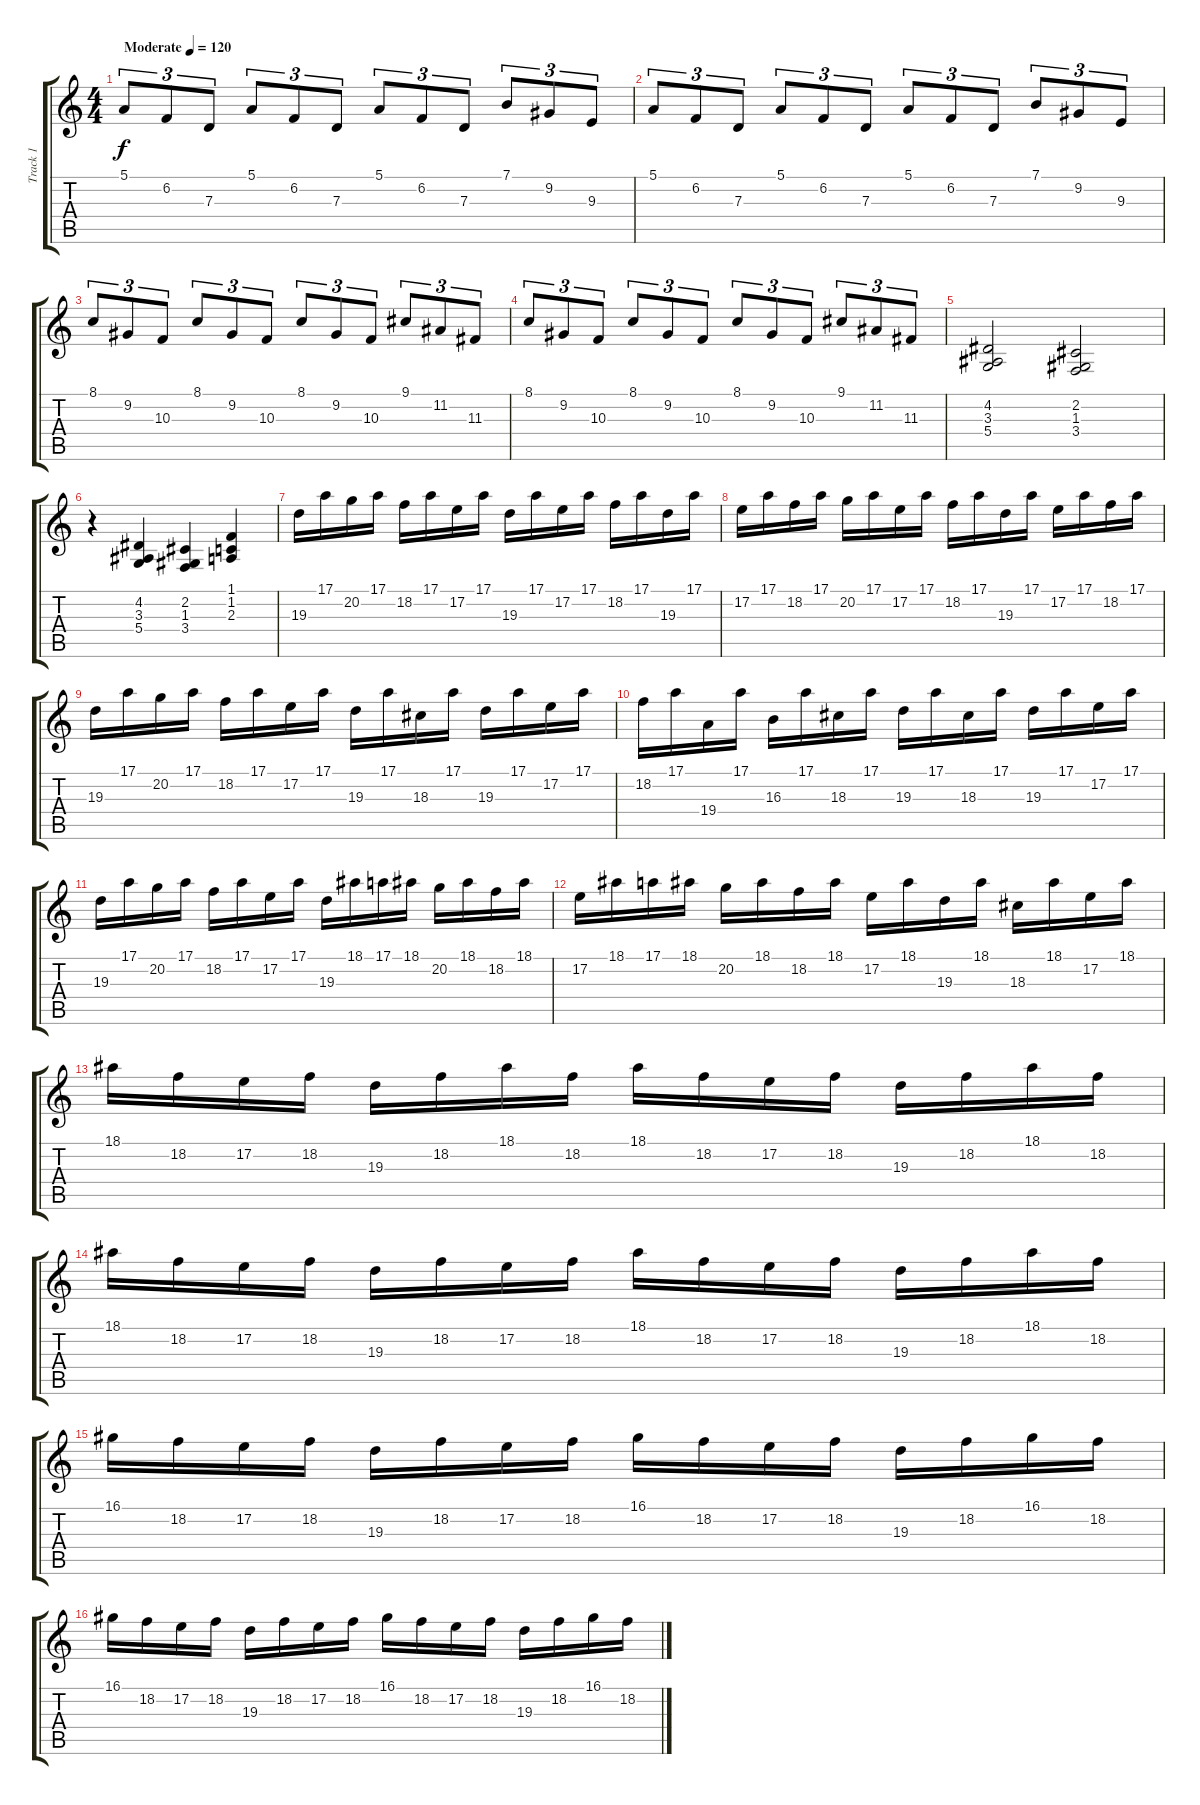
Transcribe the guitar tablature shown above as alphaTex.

\track ("Track 1" "Track 1") {instrument churchorgan}
\staff {score tabs}
\tuning (E4 B3 G3 D3 A2 E2) {hide}
\ts (4 4)
\tempo (120 "Moderate")
\clef g2
\ks c
5.1.8{tu (3 2) dy f instrument churchorgan} 6.2.8{tu (3 2)} 7.3.8{tu (3 2)} 5.1.8{tu (3 2)} 6.2.8{tu (3 2)} 7.3.8{tu (3 2)} 5.1.8{tu (3 2)} 6.2.8{tu (3 2)} 7.3.8{tu (3 2)} 7.1.8{tu (3 2)} 9.2.8{tu (3 2)} 9.3.8{tu (3 2)} |
5.1.8{tu (3 2)} 6.2.8{tu (3 2)} 7.3.8{tu (3 2)} 5.1.8{tu (3 2)} 6.2.8{tu (3 2)} 7.3.8{tu (3 2)} 5.1.8{tu (3 2)} 6.2.8{tu (3 2)} 7.3.8{tu (3 2)} 7.1.8{tu (3 2)} 9.2.8{tu (3 2)} 9.3.8{tu (3 2)} |
8.1.8{tu (3 2)} 9.2.8{tu (3 2)} 10.3.8{tu (3 2)} 8.1.8{tu (3 2)} 9.2.8{tu (3 2)} 10.3.8{tu (3 2)} 8.1.8{tu (3 2)} 9.2.8{tu (3 2)} 10.3.8{tu (3 2)} 9.1.8{tu (3 2)} 11.2.8{tu (3 2)} 11.3.8{tu (3 2)} |
8.1.8{tu (3 2)} 9.2.8{tu (3 2)} 10.3.8{tu (3 2)} 8.1.8{tu (3 2)} 9.2.8{tu (3 2)} 10.3.8{tu (3 2)} 8.1.8{tu (3 2)} 9.2.8{tu (3 2)} 10.3.8{tu (3 2)} 9.1.8{tu (3 2)} 11.2.8{tu (3 2)} 11.3.8{tu (3 2)} |
(4.2 3.3 5.4).2 (2.2 1.3 3.4).2 |
r.4 (4.2 3.3 5.4).4 (2.2 1.3 3.4).4 (1.1 1.2 2.3).4 |
19.3.16 17.1.16 20.2.16 17.1.16 18.2.16 17.1.16 17.2.16 17.1.16 19.3.16 17.1.16 17.2.16 17.1.16 18.2.16 17.1.16 19.3.16 17.1.16 |
17.2.16 17.1.16 18.2.16 17.1.16 20.2.16 17.1.16 17.2.16 17.1.16 18.2.16 17.1.16 19.3.16 17.1.16 17.2.16 17.1.16 18.2.16 17.1.16 |
19.3.16 17.1.16 20.2.16 17.1.16 18.2.16 17.1.16 17.2.16 17.1.16 19.3.16 17.1.16 18.3.16 17.1.16 19.3.16 17.1.16 17.2.16 17.1.16 |
18.2.16 17.1.16 19.4.16 17.1.16 16.3.16 17.1.16 18.3.16 17.1.16 19.3.16 17.1.16 18.3.16 17.1.16 19.3.16 17.1.16 17.2.16 17.1.16 |
19.3.16 17.1.16 20.2.16 17.1.16 18.2.16 17.1.16 17.2.16 17.1.16 19.3.16 18.1.16 17.1.16 18.1.16 20.2.16 18.1.16 18.2.16 18.1.16 |
17.2.16 18.1.16 17.1.16 18.1.16 20.2.16 18.1.16 18.2.16 18.1.16 17.2.16 18.1.16 19.3.16 18.1.16 18.3.16 18.1.16 17.2.16 18.1.16 |
18.1.16 18.2.16 17.2.16 18.2.16 19.3.16 18.2.16 18.1.16 18.2.16 18.1.16 18.2.16 17.2.16 18.2.16 19.3.16 18.2.16 18.1.16 18.2.16 |
18.1.16 18.2.16 17.2.16 18.2.16 19.3.16 18.2.16 17.2.16 18.2.16 18.1.16 18.2.16 17.2.16 18.2.16 19.3.16 18.2.16 18.1.16 18.2.16 |
16.1.16 18.2.16 17.2.16 18.2.16 19.3.16 18.2.16 17.2.16 18.2.16 16.1.16 18.2.16 17.2.16 18.2.16 19.3.16 18.2.16 16.1.16 18.2.16 |
16.1.16 18.2.16 17.2.16 18.2.16 19.3.16 18.2.16 17.2.16 18.2.16 16.1.16 18.2.16 17.2.16 18.2.16 19.3.16 18.2.16 16.1.16 18.2.16
